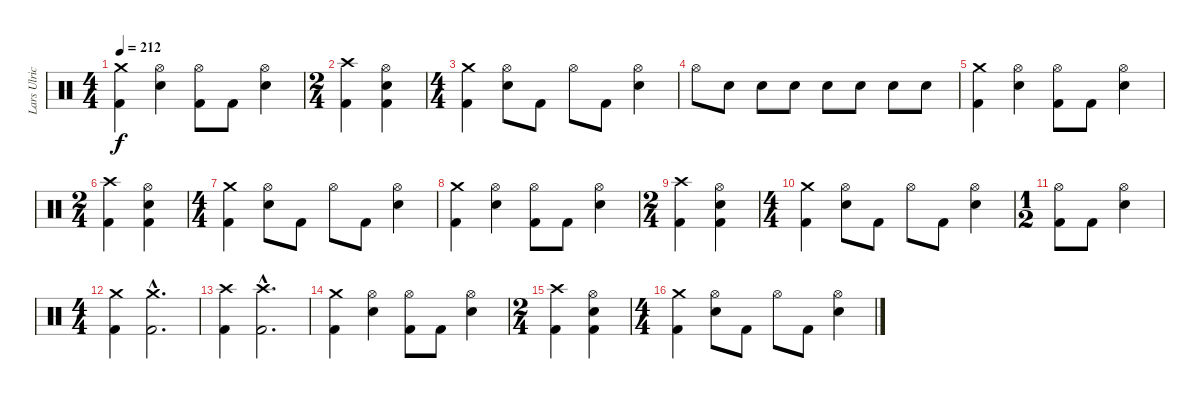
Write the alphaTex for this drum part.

\track ("Lars Ulrich (Drums)" "Lars Ulric") {instrument percussion}
\staff {score}
\articulation defaults
\ts (4 4)
\tempo 212
\clef neutral
\ks c
("Crash medium (hit)" "Kick (hit) 2").4{dy f} ("Electric Snare (hit)" "Hi-Hat (open)").4 ("Hi-Hat (open)" "Kick (hit) 2").8 "Kick (hit) 2".8 ("Electric Snare (hit)" "Hi-Hat (open)").4 |
\ts (2 4)
("Crash high (hit)" "Kick (hit) 2").4 ("Electric Snare (hit)" "Hi-Hat (open)" "Kick (hit) 2").4 |
\ts (4 4)
("Crash medium (hit)" "Kick (hit) 2").4 ("Electric Snare (hit)" "Hi-Hat (open)").8 "Kick (hit) 2".8 "Hi-Hat (open)".8 "Kick (hit) 2".8 ("Electric Snare (hit)" "Hi-Hat (open)").4 |
"Hi-Hat (open)".8 "Electric Snare (hit)".8 "Electric Snare (hit)".8 "Electric Snare (hit)".8 "Electric Snare (hit)".8 "Electric Snare (hit)".8 "Electric Snare (hit)".8 "Electric Snare (hit)".8 |
("Crash medium (hit)" "Kick (hit) 2").4 ("Electric Snare (hit)" "Hi-Hat (open)").4 ("Hi-Hat (open)" "Kick (hit) 2").8 "Kick (hit) 2".8 ("Electric Snare (hit)" "Hi-Hat (open)").4 |
\ts (2 4)
("Crash high (hit)" "Kick (hit) 2").4 ("Electric Snare (hit)" "Hi-Hat (open)" "Kick (hit) 2").4 |
\ts (4 4)
("Crash medium (hit)" "Kick (hit) 2").4 ("Electric Snare (hit)" "Hi-Hat (open)").8 "Kick (hit) 2".8 "Hi-Hat (open)".8 "Kick (hit) 2".8 ("Electric Snare (hit)" "Hi-Hat (open)").4 |
("Crash medium (hit)" "Kick (hit) 2").4 ("Electric Snare (hit)" "Hi-Hat (open)").4 ("Hi-Hat (open)" "Kick (hit) 2").8 "Kick (hit) 2".8 ("Electric Snare (hit)" "Hi-Hat (open)").4 |
\ts (2 4)
("Crash high (hit)" "Kick (hit) 2").4 ("Electric Snare (hit)" "Hi-Hat (open)" "Kick (hit) 2").4 |
\ts (4 4)
("Crash medium (hit)" "Kick (hit) 2").4 ("Electric Snare (hit)" "Hi-Hat (open)").8 "Kick (hit) 2".8 "Hi-Hat (open)".8 "Kick (hit) 2".8 ("Electric Snare (hit)" "Hi-Hat (open)").4 |
\ts (1 2)
("Hi-Hat (open)" "Kick (hit) 2").8 "Kick (hit) 2".8 ("Electric Snare (hit)" "Hi-Hat (open)").4 |
\ts (4 4)
\section ("" "")
("Crash medium (hit)" "Kick (hit) 2").4 ("Crash medium (hit)"{hac} "Kick (hit) 2"{hac}).2{d} |
("Crash high (hit)" "Kick (hit) 2").4 ("Crash high (hit)"{hac} "Kick (hit) 2"{hac}).2{d} |
("Crash medium (hit)" "Kick (hit) 2").4 ("Electric Snare (hit)" "Hi-Hat (open)").4 ("Hi-Hat (open)" "Kick (hit) 2").8 "Kick (hit) 2".8 ("Electric Snare (hit)" "Hi-Hat (open)").4 |
\ts (2 4)
("Crash high (hit)" "Kick (hit) 2").4 ("Electric Snare (hit)" "Hi-Hat (open)" "Kick (hit) 2").4 |
\ts (4 4)
("Crash medium (hit)" "Kick (hit) 2").4 ("Electric Snare (hit)" "Hi-Hat (open)").8 "Kick (hit) 2".8 "Hi-Hat (open)".8 "Kick (hit) 2".8 ("Electric Snare (hit)" "Hi-Hat (open)").4
